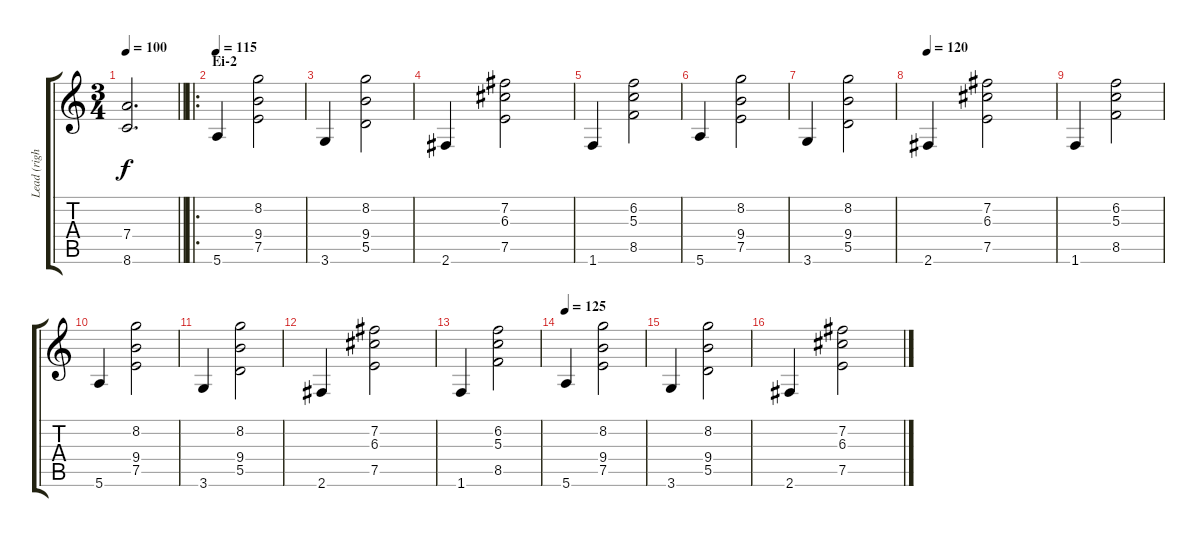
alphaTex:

\track ("Lead (right)" "Lead (righ") {instrument electricguitarjazz}
\staff {score tabs}
\tuning (E4 B3 G3 D3 A2 E2) {hide}
\ts (3 4)
\tempo 100
\clef g2
\barLineRight lightlight
\ks c
(7.4{t} 8.6{t}).2{d dy f} |
\ro
\section ("" "Ei-2")
\tempo 115
5.6.4 (8.2 9.4 7.5).2 |
3.6.4 (8.2 9.4 5.5).2 |
2.6.4 (7.2 6.3 7.5).2 |
1.6.4 (6.2 5.3 8.5).2 |
5.6.4 (8.2 9.4 7.5).2 |
3.6.4 (8.2 9.4 5.5).2 |
\tempo 120
2.6.4 (7.2 6.3 7.5).2 |
1.6.4 (6.2 5.3 8.5).2 |
5.6.4 (8.2 9.4 7.5).2 |
3.6.4 (8.2 9.4 5.5).2 |
2.6.4 (7.2 6.3 7.5).2 |
1.6.4 (6.2 5.3 8.5).2 |
\tempo 125
5.6.4 (8.2 9.4 7.5).2 |
3.6.4 (8.2 9.4 5.5).2 |
2.6.4 (7.2 6.3 7.5).2
